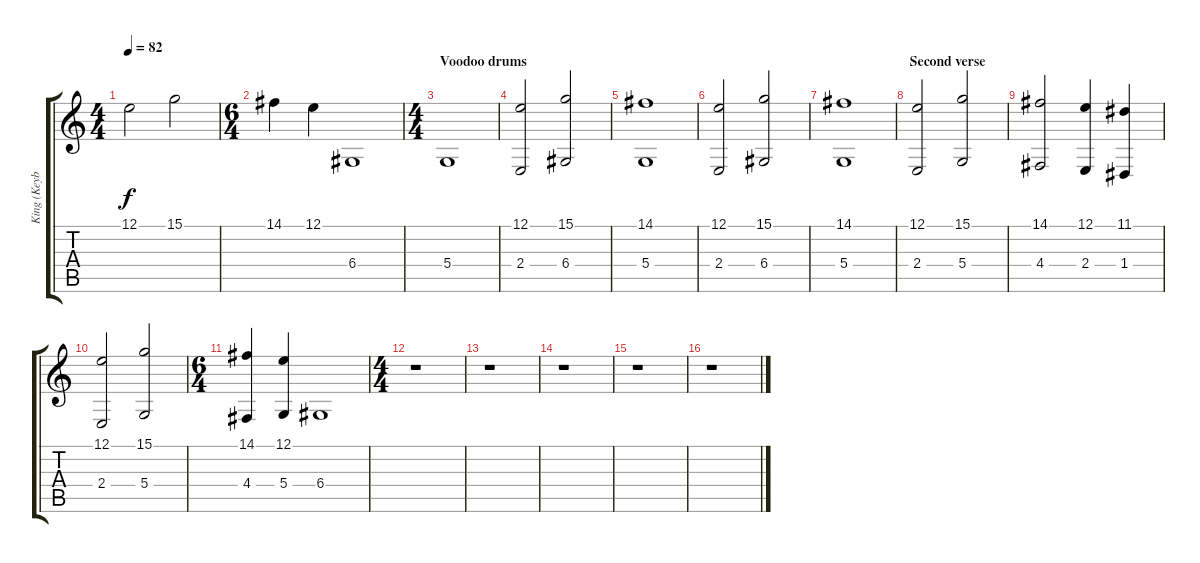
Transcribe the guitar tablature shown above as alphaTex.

\track ("King (KeybMid)" "King (Keyb") {instrument stringensemble1}
\staff {score tabs}
\tuning (E4 B3 G3 D3 A2 E2) {hide}
\ts (4 4)
\tempo 82
\clef g2
\ks c
12.1.2{dy f} 15.1.2 |
\ts (6 4)
14.1.4 12.1.4 6.4.1 |
\ts (4 4)
\section ("" "Voodoo drums")
5.4.1 |
(12.1 2.4).2 (15.1 6.4).2 |
(14.1 5.4).1 |
(12.1 2.4).2 (15.1 6.4).2 |
(14.1 5.4).1 |
\section ("" "Second verse")
(12.1 2.4).2 (15.1 5.4).2 |
(14.1 4.4).2 (12.1 2.4).4 (11.1 1.4).4 |
(12.1 2.4).2 (15.1 5.4).2 |
\ts (6 4)
(14.1 4.4).4 (12.1 5.4).4 6.4.1 |
\ts (4 4)
r.1 |
r.1 |
r.1 |
r.1 |
r.1
